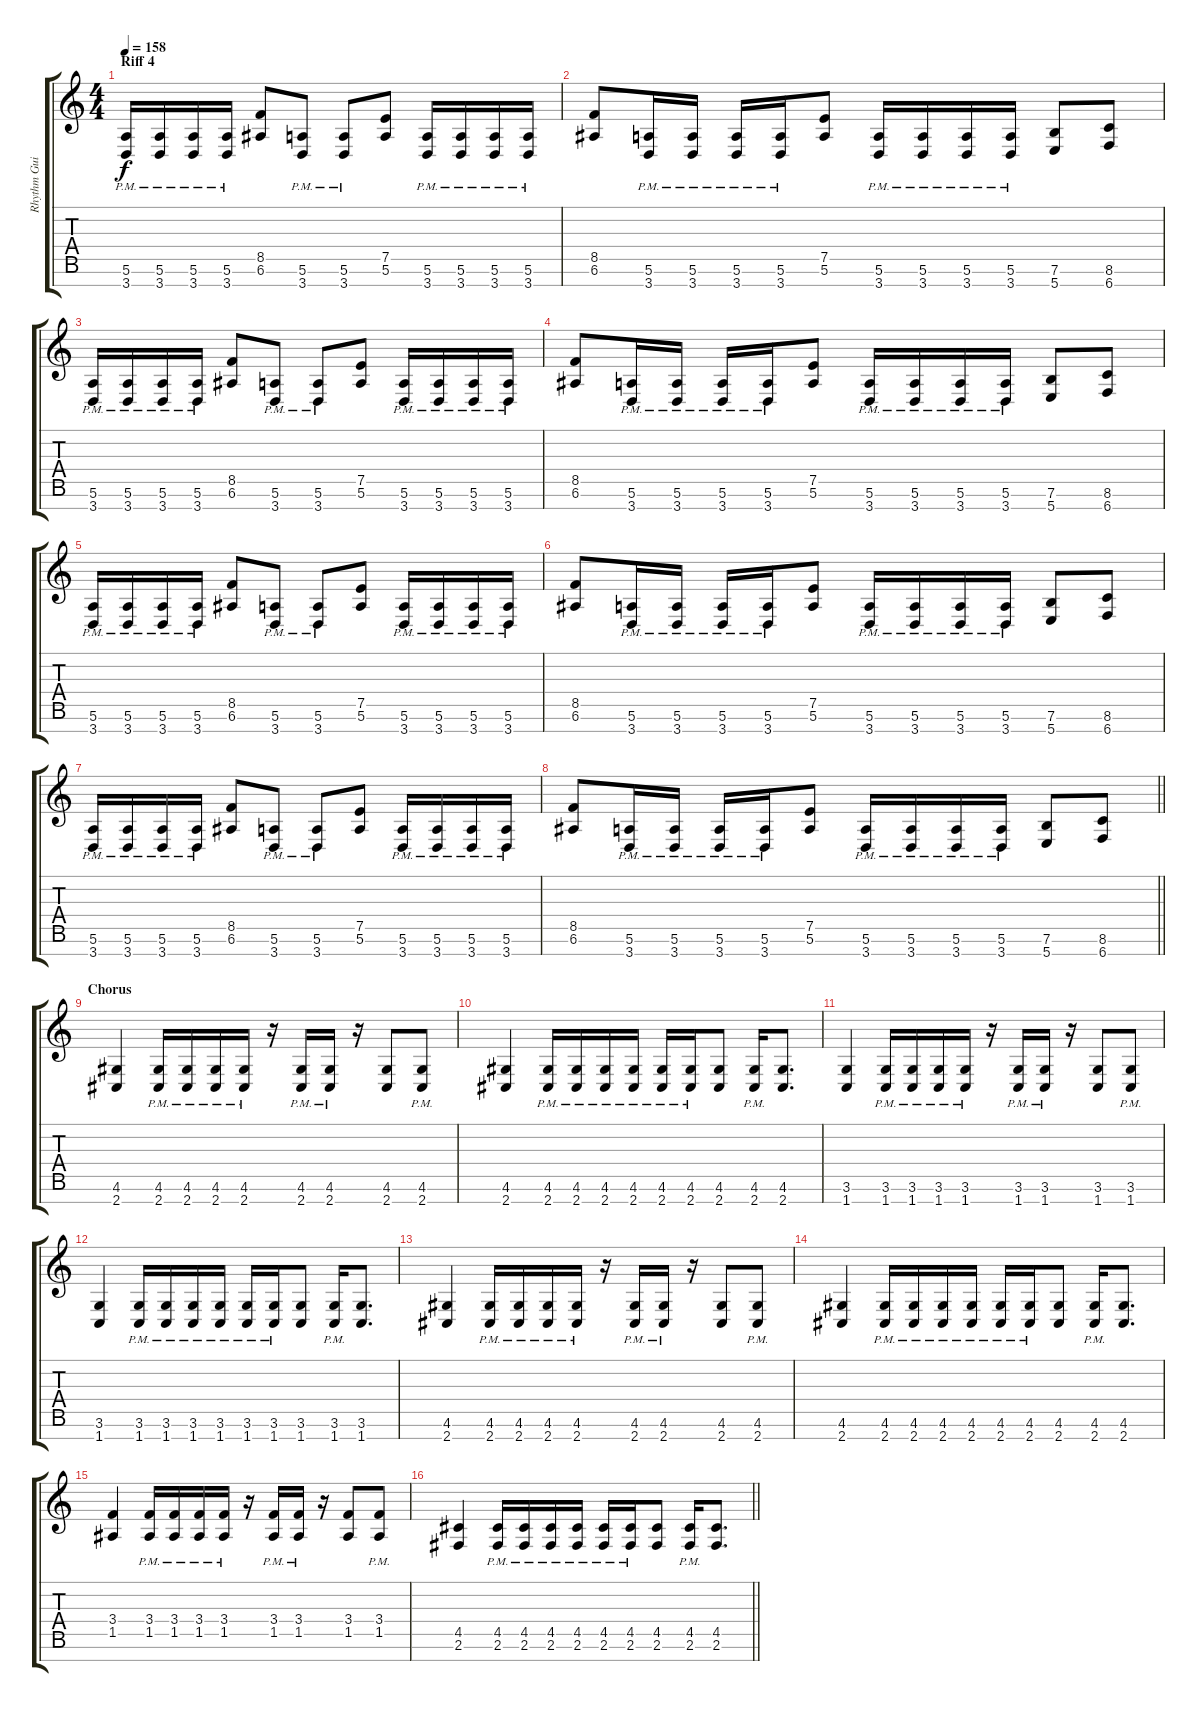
\track ("Rhythm Guitar 2" "Rhythm Gui") {instrument overdrivenguitar}
\staff {score tabs}
\tuning (E4 B3 G3 D3 A2 E2 B1) {hide}
\ts (4 4)
\section ("" "Riff 4")
\tempo 158
\clef g2
\ks c
(5.6{pm} 3.7{pm}).16{dy f} (5.6{pm} 3.7{pm}).16 (5.6{pm} 3.7{pm}).16 (5.6{pm} 3.7{pm}).16 (8.5 6.6).8 (5.6{pm} 3.7{pm}).8 (5.6{pm} 3.7{pm}).8 (7.5 5.6).8 (5.6{pm} 3.7{pm}).16 (5.6{pm} 3.7{pm}).16 (5.6{pm} 3.7{pm}).16 (5.6{pm} 3.7{pm}).16 |
(8.5 6.6).8 (5.6{pm} 3.7{pm}).16 (5.6{pm} 3.7{pm}).16 (5.6{pm} 3.7{pm}).16 (5.6{pm} 3.7{pm}).16 (7.5 5.6).8 (5.6{pm} 3.7{pm}).16 (5.6{pm} 3.7{pm}).16 (5.6{pm} 3.7{pm}).16 (5.6{pm} 3.7{pm}).16 (7.6 5.7).8 (8.6 6.7).8 |
(5.6{pm} 3.7{pm}).16 (5.6{pm} 3.7{pm}).16 (5.6{pm} 3.7{pm}).16 (5.6{pm} 3.7{pm}).16 (8.5 6.6).8 (5.6{pm} 3.7{pm}).8 (5.6{pm} 3.7{pm}).8 (7.5 5.6).8 (5.6{pm} 3.7{pm}).16 (5.6{pm} 3.7{pm}).16 (5.6{pm} 3.7{pm}).16 (5.6{pm} 3.7{pm}).16 |
(8.5 6.6).8 (5.6{pm} 3.7{pm}).16 (5.6{pm} 3.7{pm}).16 (5.6{pm} 3.7{pm}).16 (5.6{pm} 3.7{pm}).16 (7.5 5.6).8 (5.6{pm} 3.7{pm}).16 (5.6{pm} 3.7{pm}).16 (5.6{pm} 3.7{pm}).16 (5.6{pm} 3.7{pm}).16 (7.6 5.7).8 (8.6 6.7).8 |
(5.6{pm} 3.7{pm}).16 (5.6{pm} 3.7{pm}).16 (5.6{pm} 3.7{pm}).16 (5.6{pm} 3.7{pm}).16 (8.5 6.6).8 (5.6{pm} 3.7{pm}).8 (5.6{pm} 3.7{pm}).8 (7.5 5.6).8 (5.6{pm} 3.7{pm}).16 (5.6{pm} 3.7{pm}).16 (5.6{pm} 3.7{pm}).16 (5.6{pm} 3.7{pm}).16 |
(8.5 6.6).8 (5.6{pm} 3.7{pm}).16 (5.6{pm} 3.7{pm}).16 (5.6{pm} 3.7{pm}).16 (5.6{pm} 3.7{pm}).16 (7.5 5.6).8 (5.6{pm} 3.7{pm}).16 (5.6{pm} 3.7{pm}).16 (5.6{pm} 3.7{pm}).16 (5.6{pm} 3.7{pm}).16 (7.6 5.7).8 (8.6 6.7).8 |
(5.6{pm} 3.7{pm}).16 (5.6{pm} 3.7{pm}).16 (5.6{pm} 3.7{pm}).16 (5.6{pm} 3.7{pm}).16 (8.5 6.6).8 (5.6{pm} 3.7{pm}).8 (5.6{pm} 3.7{pm}).8 (7.5 5.6).8 (5.6{pm} 3.7{pm}).16 (5.6{pm} 3.7{pm}).16 (5.6{pm} 3.7{pm}).16 (5.6{pm} 3.7{pm}).16 |
\barLineRight lightlight
(8.5 6.6).8 (5.6{pm} 3.7{pm}).16 (5.6{pm} 3.7{pm}).16 (5.6{pm} 3.7{pm}).16 (5.6{pm} 3.7{pm}).16 (7.5 5.6).8 (5.6{pm} 3.7{pm}).16 (5.6{pm} 3.7{pm}).16 (5.6{pm} 3.7{pm}).16 (5.6{pm} 3.7{pm}).16 (7.6 5.7).8 (8.6 6.7).8 |
\section ("" "Chorus")
(4.6 2.7).4 (4.6{pm} 2.7{pm}).16 (4.6{pm} 2.7{pm}).16 (4.6{pm} 2.7{pm}).16 (4.6{pm} 2.7{pm}).16 r.16 (4.6{pm} 2.7{pm}).16 (4.6{pm} 2.7{pm}).16 r.16 (4.6 2.7).8 (4.6{pm} 2.7{pm}).8 |
(4.6 2.7).4 (4.6{pm} 2.7{pm}).16 (4.6{pm} 2.7{pm}).16 (4.6{pm} 2.7{pm}).16 (4.6{pm} 2.7{pm}).16 (4.6{pm} 2.7{pm}).16 (4.6{pm} 2.7{pm}).16 (4.6 2.7).8 (4.6{pm} 2.7{pm}).16 (4.6 2.7).8{d} |
(3.6 1.7).4 (3.6{pm} 1.7{pm}).16 (3.6{pm} 1.7{pm}).16 (3.6{pm} 1.7{pm}).16 (3.6{pm} 1.7{pm}).16 r.16 (3.6{pm} 1.7{pm}).16 (3.6{pm} 1.7{pm}).16 r.16 (3.6 1.7).8 (3.6{pm} 1.7{pm}).8 |
(3.6 1.7).4 (3.6{pm} 1.7{pm}).16 (3.6{pm} 1.7{pm}).16 (3.6{pm} 1.7{pm}).16 (3.6{pm} 1.7{pm}).16 (3.6{pm} 1.7{pm}).16 (3.6{pm} 1.7{pm}).16 (3.6 1.7).8 (3.6{pm} 1.7{pm}).16 (3.6 1.7).8{d} |
(4.6 2.7).4 (4.6{pm} 2.7{pm}).16 (4.6{pm} 2.7{pm}).16 (4.6{pm} 2.7{pm}).16 (4.6{pm} 2.7{pm}).16 r.16 (4.6{pm} 2.7{pm}).16 (4.6{pm} 2.7{pm}).16 r.16 (4.6 2.7).8 (4.6{pm} 2.7{pm}).8 |
(4.6 2.7).4 (4.6{pm} 2.7{pm}).16 (4.6{pm} 2.7{pm}).16 (4.6{pm} 2.7{pm}).16 (4.6{pm} 2.7{pm}).16 (4.6{pm} 2.7{pm}).16 (4.6{pm} 2.7{pm}).16 (4.6 2.7).8 (4.6{pm} 2.7{pm}).16 (4.6 2.7).8{d} |
(3.4 1.5).4 (3.4{pm} 1.5{pm}).16 (3.4{pm} 1.5{pm}).16 (3.4{pm} 1.5{pm}).16 (3.4{pm} 1.5{pm}).16 r.16 (3.4{pm} 1.5{pm}).16 (3.4{pm} 1.5{pm}).16 r.16 (3.4 1.5).8 (3.4{pm} 1.5{pm}).8 |
\barLineRight lightlight
(4.5 2.6).4 (4.5{pm} 2.6{pm}).16 (4.5{pm} 2.6{pm}).16 (4.5{pm} 2.6{pm}).16 (4.5{pm} 2.6{pm}).16 (4.5{pm} 2.6{pm}).16 (4.5{pm} 2.6{pm}).16 (4.5 2.6).8 (4.5{pm} 2.6{pm}).16 (4.5 2.6).8{d}
